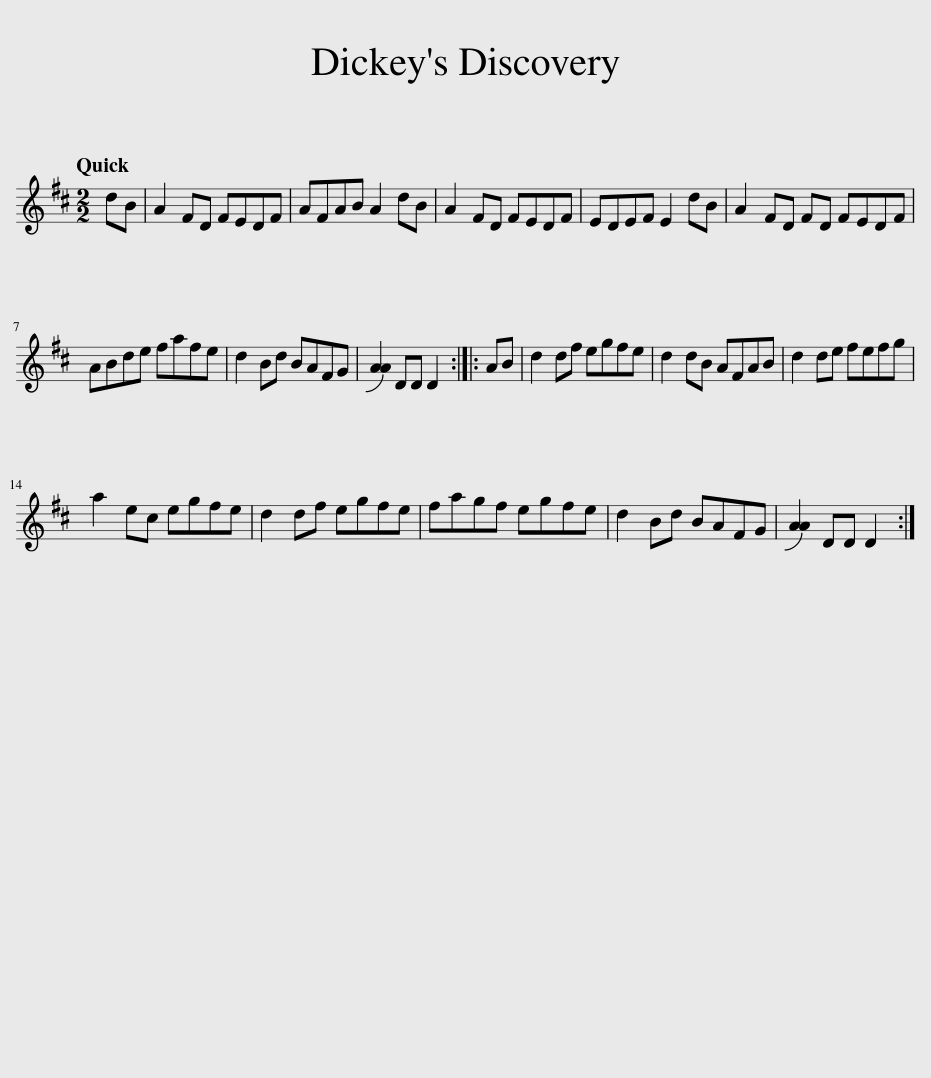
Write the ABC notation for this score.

X:1
L:1/8
Q:1/4=120
M:2/2
I:linebreak $
K:D
V:1 treble
V:1
 dB | A2 FD FEDF | AFAB A2 dB | A2 FD FEDF | EDEF E2 dB | %5
 A2 FD FD FEDF |$ ABde fafe | d2 Bd BAFG | !slide![AA]2 DD D2 :: AB | %10
 d2 df egfe | d2 dB AFAB | d2 de fefg |$ a2 ec egfe | d2 df egfe | %15
 fagf egfe | d2 Bd BAFG | !slide![AA]2 DD D2 :| %18
